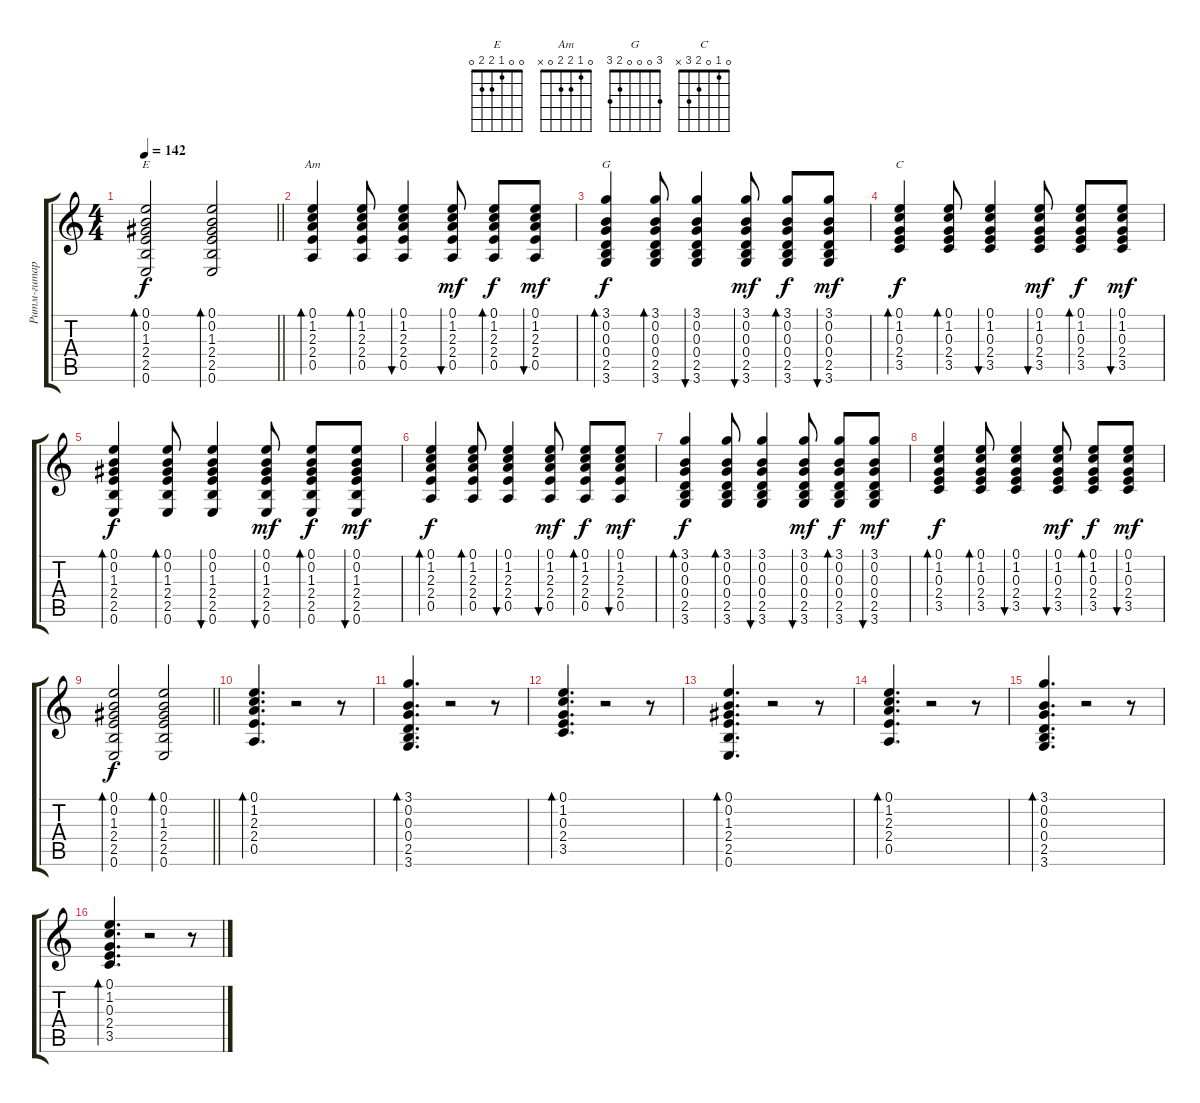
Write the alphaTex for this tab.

\track ("Ритм-гитара" "Ритм-гитар") {instrument acousticguitarsteel}
\staff {score tabs}
\tuning (E4 B3 G3 D3 A2 E2) {hide}
\chord ("E" 0 0 1 2 2 0)
\chord ("Am" 0 1 2 2 0 x)
\chord ("G" 3 0 0 0 2 3)
\chord ("C" 0 1 0 2 3 x)
\ts (4 4)
\tempo 142
\clef g2
\barLineRight lightlight
\ks c
(0.1 0.2 1.3 2.4 2.5 0.6).2{bd 60 ch "E" dy f} (0.1 0.2 1.3 2.4 2.5 0.6).2{bd 60} |
(0.1 1.2 2.3 2.4 0.5).4{bd 60 ch "Am"} (0.1 1.2 2.3 2.4 0.5).8{bd 60} (0.1 1.2 2.3 2.4 0.5).4{bu 60} (0.1 1.2 2.3 2.4 0.5).8{bu 60 dy mf} (0.1 1.2 2.3 2.4 0.5).8{bd 60 dy f} (0.1 1.2 2.3 2.4 0.5).8{bu 60 dy mf} |
(3.1 0.2 0.3 0.4 2.5 3.6).4{bd 60 ch "G" dy f} (3.1 0.2 0.3 0.4 2.5 3.6).8{bd 60} (3.1 0.2 0.3 0.4 2.5 3.6).4{bu 60} (3.1 0.2 0.3 0.4 2.5 3.6).8{bu 60 dy mf} (3.1 0.2 0.3 0.4 2.5 3.6).8{bd 60 dy f} (3.1 0.2 0.3 0.4 2.5 3.6).8{bu 60 dy mf} |
(0.1 1.2 0.3 2.4 3.5).4{bd 60 ch "C" dy f} (0.1 1.2 0.3 2.4 3.5).8{bd 60} (0.1 1.2 0.3 2.4 3.5).4{bu 60} (0.1 1.2 0.3 2.4 3.5).8{bu 60 dy mf} (0.1 1.2 0.3 2.4 3.5).8{bd 60 dy f} (0.1 1.2 0.3 2.4 3.5).8{bu 60 dy mf} |
(0.1 0.2 1.3 2.4 2.5 0.6).4{bd 60 dy f} (0.1 0.2 1.3 2.4 2.5 0.6).8{bd 60} (0.1 0.2 1.3 2.4 2.5 0.6).4{bu 60} (0.1 0.2 1.3 2.4 2.5 0.6).8{bu 60 dy mf} (0.1 0.2 1.3 2.4 2.5 0.6).8{bd 60 dy f} (0.1 0.2 1.3 2.4 2.5 0.6).8{bu 60 dy mf} |
(0.1 1.2 2.3 2.4 0.5).4{bd 60 dy f} (0.1 1.2 2.3 2.4 0.5).8{bd 60} (0.1 1.2 2.3 2.4 0.5).4{bu 60} (0.1 1.2 2.3 2.4 0.5).8{bu 60 dy mf} (0.1 1.2 2.3 2.4 0.5).8{bd 60 dy f} (0.1 1.2 2.3 2.4 0.5).8{bu 60 dy mf} |
(3.1 0.2 0.3 0.4 2.5 3.6).4{bd 60 dy f} (3.1 0.2 0.3 0.4 2.5 3.6).8{bd 60} (3.1 0.2 0.3 0.4 2.5 3.6).4{bu 60} (3.1 0.2 0.3 0.4 2.5 3.6).8{bu 60 dy mf} (3.1 0.2 0.3 0.4 2.5 3.6).8{bd 60 dy f} (3.1 0.2 0.3 0.4 2.5 3.6).8{bu 60 dy mf} |
(0.1 1.2 0.3 2.4 3.5).4{bd 60 dy f} (0.1 1.2 0.3 2.4 3.5).8{bd 60} (0.1 1.2 0.3 2.4 3.5).4{bu 60} (0.1 1.2 0.3 2.4 3.5).8{bu 60 dy mf} (0.1 1.2 0.3 2.4 3.5).8{bd 60 dy f} (0.1 1.2 0.3 2.4 3.5).8{bu 60 dy mf} |
\barLineRight lightlight
(0.1 0.2 1.3 2.4 2.5 0.6).2{bd 60 dy f} (0.1 0.2 1.3 2.4 2.5 0.6).2{bd 60} |
\section ("" "")
(0.1 1.2 2.3 2.4 0.5).4{d bd 60 volume 12} r.2 r.8 |
(3.1 0.2 0.3 0.4 2.5 3.6).4{d bd 60} r.2 r.8 |
(0.1 1.2 0.3 2.4 3.5).4{d bd 60} r.2 r.8 |
(0.1 0.2 1.3 2.4 2.5 0.6).4{d bd 60} r.2 r.8 |
(0.1 1.2 2.3 2.4 0.5).4{d bd 60} r.2 r.8 |
(3.1 0.2 0.3 0.4 2.5 3.6).4{d bd 60} r.2 r.8 |
(0.1 1.2 0.3 2.4 3.5).4{d bd 60} r.2 r.8
